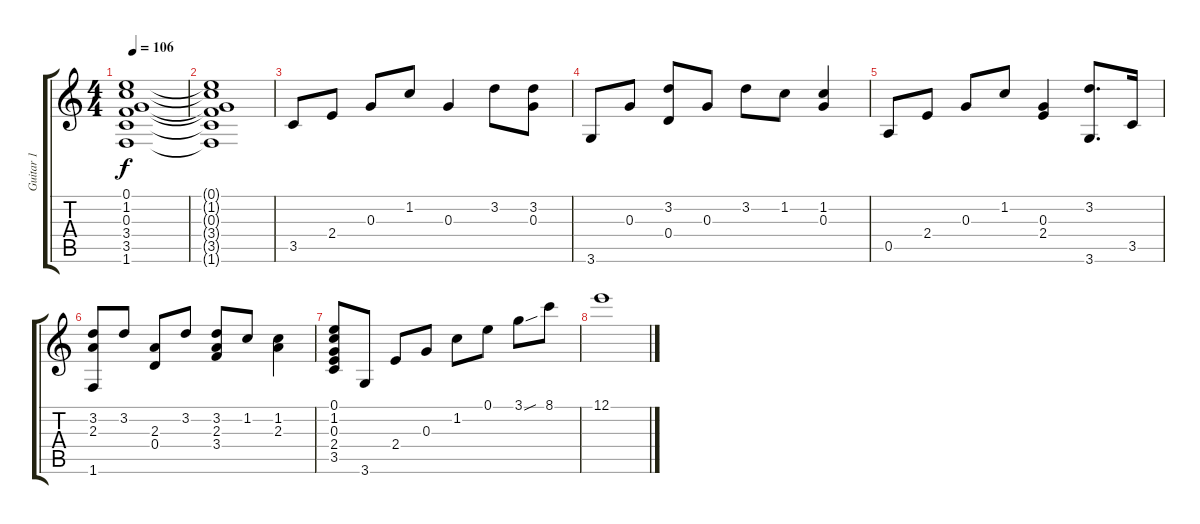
\track ("Guitar 1" "Guitar 1") {instrument acousticguitarsteel}
\staff {score tabs}
\tuning (E4 B3 G3 D3 A2 E2) {hide}
\ts (4 4)
\tempo 106
\clef g2
\ks c
(0.1{t} 1.2{t} 0.3{t} 3.4{t} 3.5{t} 1.6{t}).1{dy f} |
(0.1{t} 1.2{t} 0.3{t} 3.4{t} 3.5{t} 1.6{t}).1 |
3.5.8 2.4.8 0.3.8 1.2.8 0.3.4 3.2.8 (3.2 0.3).8 |
3.6.8 0.3.8 (3.2 0.4).8 0.3.8 3.2.8 1.2.8 (1.2 0.3).4 |
0.5.8 2.4.8 0.3.8 1.2.8 (0.3 2.4).4 (3.2 3.6).8{d} 3.5.16 |
(3.2 2.3 1.6).8 3.2.8 (2.3 0.4).8 3.2.8 (3.2 2.3 3.4).8 1.2.8 (1.2 2.3).4 |
(0.1 1.2 0.3 2.4 3.5).8 3.6.8 2.4.8 0.3.8 1.2.8 0.1.8 3.1{sou}.8 8.1.8 |
12.1.1
